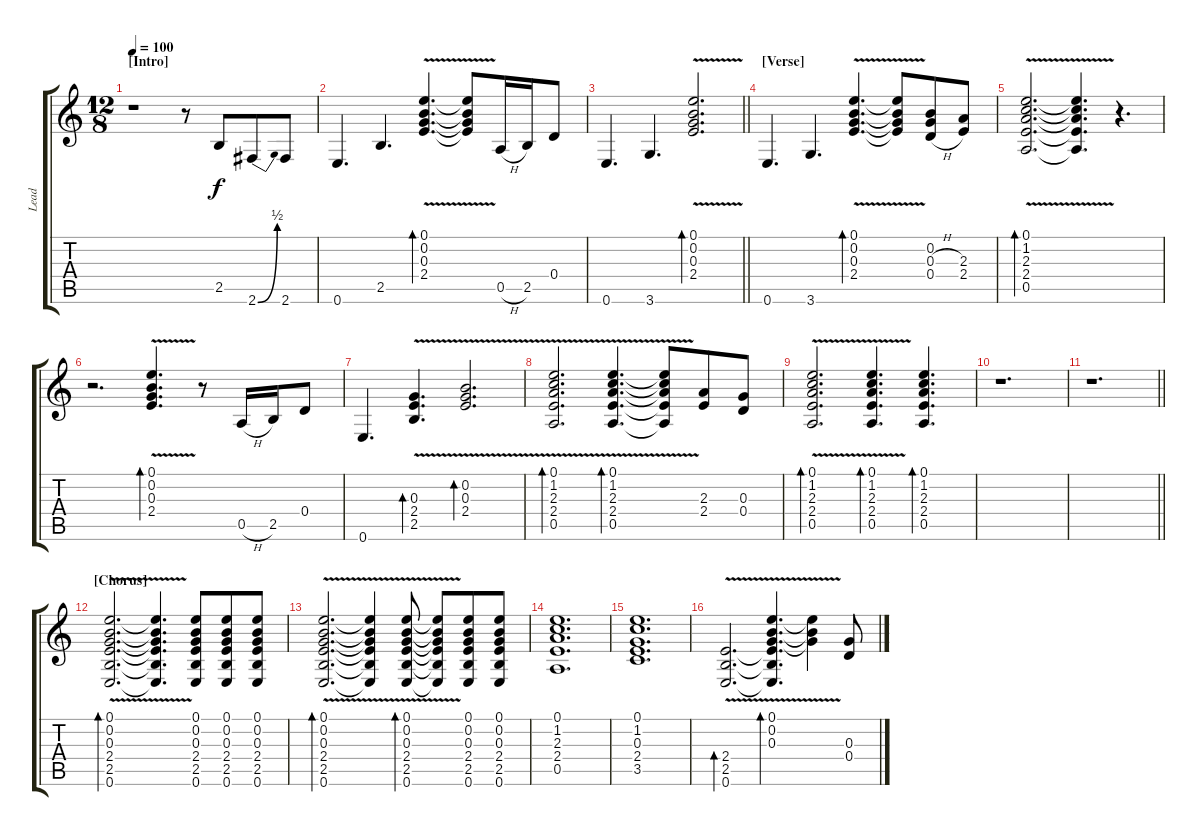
\track ("Lead" "Lead") {instrument electricguitarclean}
\staff {score tabs}
\tuning (E4 B3 G3 D3 A2 E2) {hide}
\ts (12 8)
\section ("" "[Intro]")
\tempo 100
\clef g2
\ks c
r.1{dy f instrument electricguitarclean} r.8 2.5.8 2.6{be (bend 0 0 60 2)}.8 2.6.8 |
0.6.4{d} 2.5.4{d} (0.1 0.2 0.3 2.4{v}).4{d bd 240} (0.1{t} 0.2{t} 0.3{t} 2.4{t}).8 0.5{h}.16 2.5.16 0.4.8 |
\barLineRight lightlight
0.6.4{d} 3.6.4{d} (0.1{v} 0.2 0.3 2.4).2{d bd 240} |
\section ("" "[Verse]")
0.6.4{d} 3.6.4{d} (0.1{v} 0.2 0.3 2.4).4{d bd 240} (0.1{t} 0.2{t} 0.3{t} 2.4{t}).8 (0.2 0.3{h} 0.4{h}).8 (2.3 2.4).8 |
(0.1{v} 1.2 2.3 2.4 0.5).2{d bd 240} (0.1{t} 1.2{t} 2.3{t} 2.4{t} 0.5{t}).4{d} r.4{d} |
r.2{d} (0.1{v} 0.2 0.3 2.4).4{d bd 240} r.8 0.5{h}.16 2.5.16 0.4.8 |
0.6.4{d} (0.3{v} 2.4 2.5).4{d bd 240} (0.2{v} 0.3 2.4).2{d bd 240} |
(0.1{v} 1.2 2.3 2.4 0.5).2{d bd 240} (0.1{v} 1.2 2.3 2.4 0.5).4{d bd 240} (0.1{t} 1.2{t} 2.3{t} 2.4{t} 0.5{t}).8 (2.3 2.4).8 (0.3 0.4).8 |
(0.1{v} 1.2 2.3 2.4 0.5).2{d bd 240} (0.1{v} 1.2 2.3 2.4 0.5).4{d bd 240} (0.1 1.2 2.3 2.4 0.5).4{d bd 240} |
r.1{d} |
\barLineRight lightlight
r.1{d} |
\section ("" "[Chorus]")
(0.1 0.2 0.3 2.4 2.5 0.6{v}).2{d bd 240} (0.1{t} 0.2{t} 0.3{t} 2.4{t} 2.5{t} 0.6{t}).4{d} (0.1 0.2 0.3 2.4 2.5 0.6).8 (0.1 0.2 0.3 2.4 2.5 0.6).8 (0.1 0.2 0.3 2.4 2.5 0.6).8 |
(0.1{v} 0.2 0.3 2.4 2.5 0.6).2{d bd 240} (0.1{t} 0.2{t} 0.3{t} 2.4{t} 2.5{t} 0.6{t}).4 (0.1 0.2 0.3 2.4 2.5 0.6{v}).8{bd 240} (0.1{t} 0.2{t} 0.3{t} 2.4{t} 2.5{t} 0.6{t}).8 (0.1 0.2 0.3 2.4 2.5 0.6).8 (0.1 0.2 0.3 2.4 2.5 0.6).8 |
(0.1 1.2 2.3 2.4 0.5).1{d} |
(0.1 1.2 0.3 2.4 3.5).1{d} |
(2.4{v} 2.5 0.6).2{d bd 240} (0.1{v} 0.2 0.3 2.4{t} 2.5{t} 0.6{t}).4{d bd 240} (0.1{t} 0.2{t} 0.3{t}).4 (0.3 0.4).8
